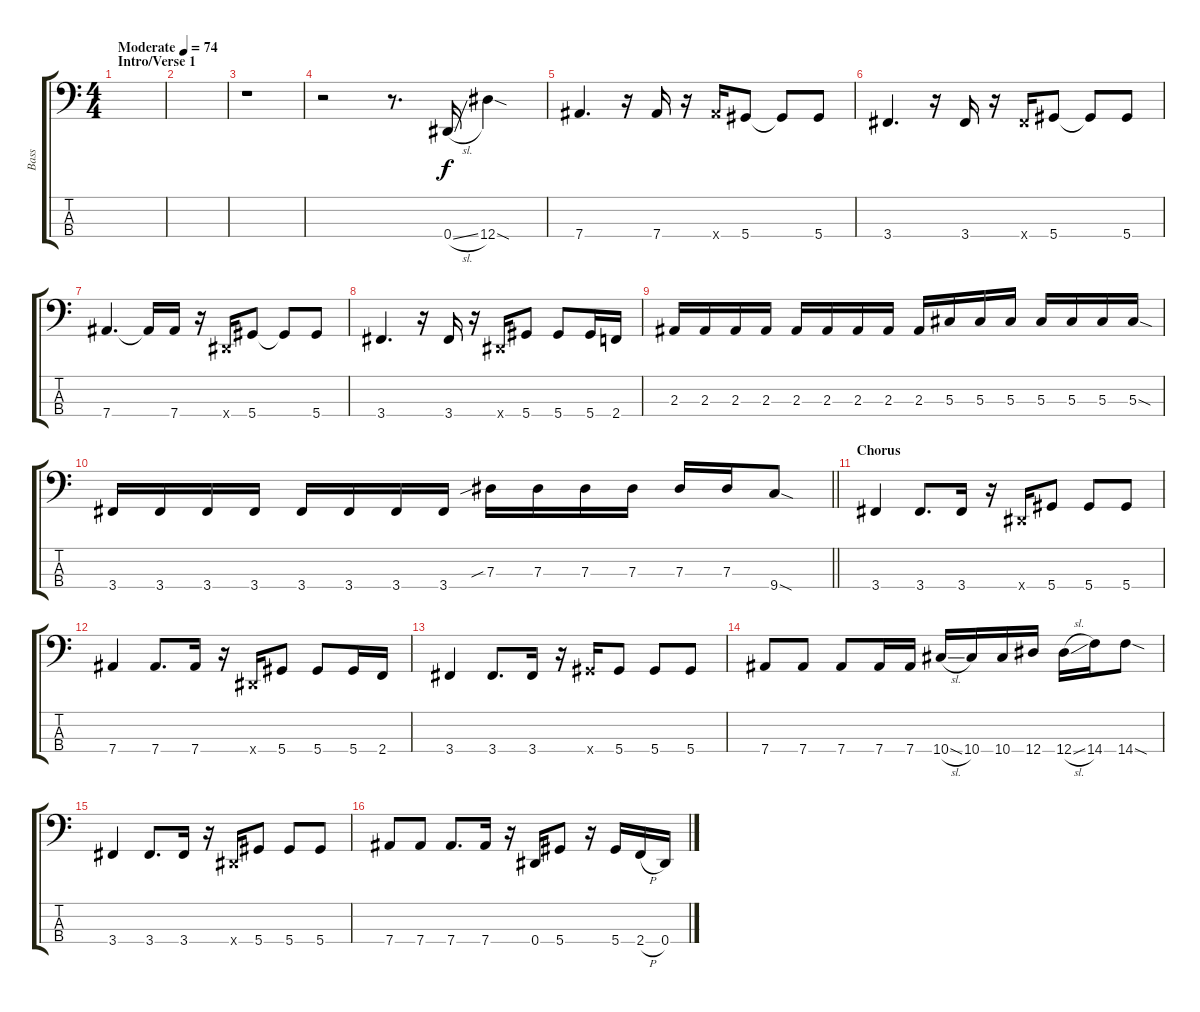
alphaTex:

\track ("Bass" "Bass") {instrument electricbassfinger}
\staff {score tabs}
\tuning (Gb2 Db2 Ab1 Eb1) {hide}
\ts (4 4)
\section ("" "Intro/Verse 1")
\tempo (74 "Moderate")
\clef f4
\ks c
|
|
r.1 |
r.2 r.8{d} 0.4{sl}.16 12.4{sod}.4 |
7.4.4{d} r.16 7.4.16 r.16 7.4{x}.16 5.4.8 5.4{t}.8 5.4.8 |
3.4.4{d} r.16 3.4.16 r.16 3.4{x}.16 5.4.8 5.4{t}.8 5.4.8 |
7.4.4{d} 7.4{t}.16 7.4.16 r.16 0.4{x}.16 5.4.8 5.4{t}.8 5.4.8 |
3.4.4{d} r.16 3.4.16 r.16 0.4{x}.16 5.4.8 5.4.8 5.4.16 2.4.16 |
2.3.16 2.3.16 2.3.16 2.3.16 2.3.16 2.3.16 2.3.16 2.3.16 2.3.16 5.3.16 5.3.16 5.3.16 5.3.16 5.3.16 5.3.16 5.3{sod}.16 |
\barLineRight lightlight
3.4.16 3.4.16 3.4.16 3.4.16 3.4.16 3.4.16 3.4.16 3.4.16 7.3{sib}.16 7.3.16 7.3.16 7.3.16 7.3.16 7.3.16 9.4{sod}.8 |
\section ("" "Chorus")
3.4.4 3.4.8{d} 3.4.16 r.16 0.4{x}.16 5.4.8 5.4.8 5.4.8 |
7.4.4 7.4.8{d} 7.4.16 r.16 0.4{x}.16 5.4.8 5.4.8 5.4.16 2.4.16 |
3.4.4 3.4.8{d} 3.4.16 r.16 5.4{x}.16 5.4.8 5.4.8 5.4.8 |
7.4.8 7.4.8 7.4.8 7.4.16 7.4.16 10.4{sl}.16 10.4.16 10.4.16 12.4.16 12.4{sl}.16 14.4.16 14.4{sod}.8 |
3.4.4 3.4.8{d} 3.4.16 r.16 0.4{x}.16 5.4.8 5.4.8 5.4.8 |
7.4.8 7.4.8 7.4.8{d} 7.4.16 r.16 0.4.16 5.4.8 r.16 5.4.16 2.4{h}.16 0.4.16
